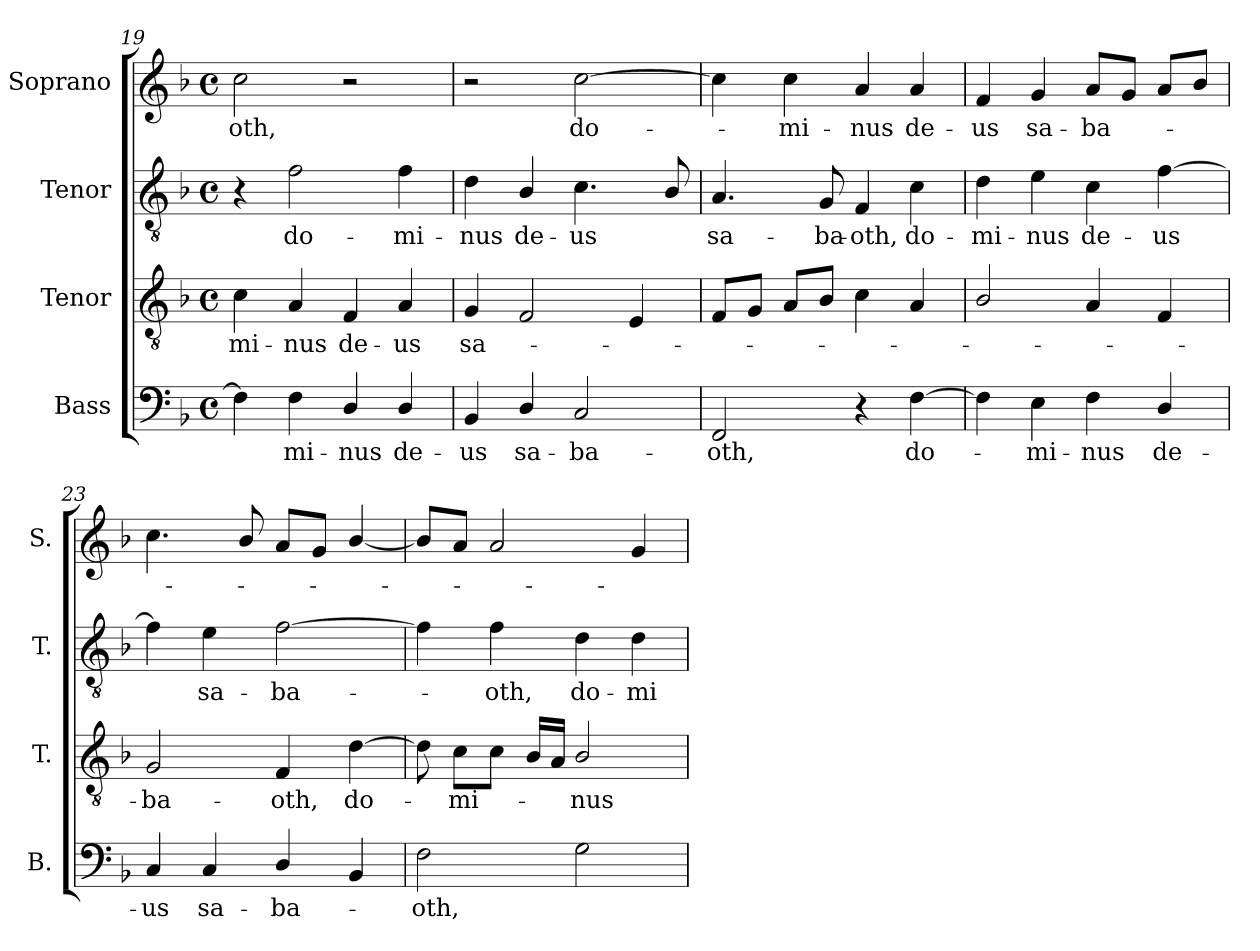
**kern	**text	**kern	**text	**kern	**text	**kern	**text
*part4	*part4	*part3	*part3	*part2	*part2	*part1	*part1
*staff4	*staff4	*staff3	*staff3	*staff2	*staff2	*staff1	*staff1
*I"Bass	*	*I"Tenor	*	*I"Tenor	*	*I"Soprano	*
*I'B.	*	*I'T.	*	*I'T.	*	*I'S.	*
!!LO:PB:g=z
*clefF4	*	*clefGv2	*	*clefGv2	*	*clefG2	*
*	*	*ITrd7c12	*	*ITrd7c12	*	*	*
*k[b-]	*	*k[b-]	*	*k[b-]	*	*k[b-]	*
*F:	*	*F:	*	*F:	*	*F:	*
*M4/4	*	*M4/4	*	*M4/4	*	*M4/4	*
*met(c)	*	*met(c)	*	*met(c)	*	*met(c)	*
=19	=19	=19	=19	=19	=19	=19	=19
!	!	!	!LO:LY:b:color=#000000	!	!	!	!
!	!	!	!	!	!	!	!LO:LY:b:color=#000000
4Fi\]	.	4Ci\	-mi-	4r	.	2cci\	-oth,
!	!LO:LY:b:color=#000000	!	!	!	!	!	!
!	!	!	!LO:LY:b:color=#000000	!	!	!	!
!	!	!	!	!	!LO:LY:b:color=#000000	!	!
4Fi\	-mi-	4AAi/	-nus	2Fi\	do-	.	.
!	!LO:LY:b:color=#000000	!	!	!	!	!	!
!	!	!	!LO:LY:b:color=#000000	!	!	!	!
4Di/	-nus	4FFi/	de-	.	.	2r	.
!	!LO:LY:b:color=#000000	!	!	!	!	!	!
!	!	!	!LO:LY:b:color=#000000	!	!	!	!
!	!	!	!	!	!LO:LY:b:color=#000000	!	!
4Di/	de-	4AAi/	-us	4Fi\	-mi-	.	.
=20	=20	=20	=20	=20	=20	=20	=20
!	!LO:LY:b:color=#000000	!	!	!	!	!	!
!	!	!	!LO:LY:b:color=#000000	!	!	!	!
!	!	!	!	!	!LO:LY:b:color=#000000	!	!
4BB-i/	-us	4GGi/	sa-	4Di\	-nus	2r	.
!	!LO:LY:b:color=#000000	!	!	!	!	!	!
!	!	!	!	!	!LO:LY:b:color=#000000	!	!
4Di/	sa-	2FFi/	.	4BB-i/	de-	.	.
!	!LO:LY:b:color=#000000	!	!	!	!	!	!
!	!	!	!	!	!LO:LY:b:color=#000000	!	!
!	!	!	!	!	!	!	!LO:LY:b:color=#000000
2Ci/	-ba-	.	.	4.Ci\	-us	[2cci\	do-
.	.	4EEi/	.	.	.	.	.
.	.	.	.	8BB-i/	.	.	.
=21	=21	=21	=21	=21	=21	=21	=21
!	!LO:LY:b:color=#000000	!	!	!	!	!	!
!	!	!	!	!	!LO:LY:b:color=#000000	!	!
2FFi/	-oth,	8FFi/L	.	4.AAi/	sa-	4cci\]	.
.	.	8GGi/J	.	.	.	.	.
!	!	!	!	!	!	!	!LO:LY:b:color=#000000
.	.	8AAi/L	.	.	.	4cci\	-mi-
!	!	!	!	!	!LO:LY:b:color=#000000	!	!
.	.	8BB-i/J	.	8GGi/	-ba-	.	.
!	!	!	!	!	!LO:LY:b:color=#000000	!	!
!	!	!	!	!	!	!	!LO:LY:b:color=#000000
4r	.	4Ci\	.	4FFi/	-oth,	4ai/	-nus
!	!LO:LY:b:color=#000000	!	!	!	!	!	!
!	!	!	!	!	!LO:LY:b:color=#000000	!	!
!	!	!	!	!	!	!	!LO:LY:b:color=#000000
[4Fi\	do-	4AAi/	.	4Ci\	do-	4ai/	de-
=22	=22	=22	=22	=22	=22	=22	=22
!	!	!	!	!	!LO:LY:b:color=#000000	!	!
!	!	!	!	!	!	!	!LO:LY:b:color=#000000
4Fi\]	.	2BB-i/	.	4Di\	-mi-	4fi/	-us
!	!LO:LY:b:color=#000000	!	!	!	!	!	!
!	!	!	!	!	!LO:LY:b:color=#000000	!	!
!	!	!	!	!	!	!	!LO:LY:b:color=#000000
4Ei\	-mi-	.	.	4Ei\	-nus	4gi/	sa-
!	!LO:LY:b:color=#000000	!	!	!	!	!	!
!	!	!	!	!	!LO:LY:b:color=#000000	!	!
!	!	!	!	!	!	!	!LO:LY:b:color=#000000
4Fi\	-nus	4AAi/	.	4Ci\	de-	8ai/L	-ba-
.	.	.	.	.	.	8gi/J	.
!	!LO:LY:b:color=#000000	!	!	!	!	!	!
!	!	!	!	!	!LO:LY:b:color=#000000	!	!
4Di/	de-	4FFi/	.	[4Fi\	-us	8ai/L	.
.	.	.	.	.	.	8b-i/J	.
=23	=23	=23	=23	=23	=23	=23	=23
!	!LO:LY:b:color=#000000	!	!	!	!	!	!
!	!	!	!LO:LY:b:color=#000000	!	!	!	!
4Ci/	-us	2GGi/	-ba-	4Fi\]	.	4.cci\	.
!	!LO:LY:b:color=#000000	!	!	!	!	!	!
!	!	!	!	!	!LO:LY:b:color=#000000	!	!
4Ci/	sa-	.	.	4Ei\	sa-	.	.
.	.	.	.	.	.	8b-i/	.
!	!LO:LY:b:color=#000000	!	!	!	!	!	!
!	!	!	!LO:LY:b:color=#000000	!	!	!	!
!	!	!	!	!	!LO:LY:b:color=#000000	!	!
4Di/	-ba-	4FFi/	-oth,	[2Fi\	-ba-	8ai/L	.
.	.	.	.	.	.	8gi/J	.
!	!	!	!LO:LY:b:color=#000000	!	!	!	!
4BB-i/	.	[4Di\	do-	.	.	[4b-i/	.
=24	=24	=24	=24	=24	=24	=24	=24
!	!LO:LY:b:color=#000000	!	!	!	!	!	!
2Fi\	-oth,	8Di\]	.	4Fi\]	.	8b-i/L]	.
!	!	!	!LO:LY:b:color=#000000	!	!	!	!
.	.	8Ci\L	-mi-	.	.	8ai/J	.
!	!	!	!	!	!LO:LY:b:color=#000000	!	!
.	.	8Ci\J	.	4Fi\	-oth,	2ai/	.
.	.	16BB-i/LL	.	.	.	.	.
.	.	16AAi/JJ	.	.	.	.	.
!	!	!	!LO:LY:b:color=#000000	!	!	!	!
!	!	!	!	!	!LO:LY:b:color=#000000	!	!
2Gi\	.	2BB-i/	-nus	4Di\	do-	.	.
!	!	!	!	!	!LO:LY:b:color=#000000	!	!
.	.	.	.	4Di\	-mi-	4gi/	.
=	=	=	=	=	=	=	=
*-	*-	*-	*-	*-	*-	*-	*-
